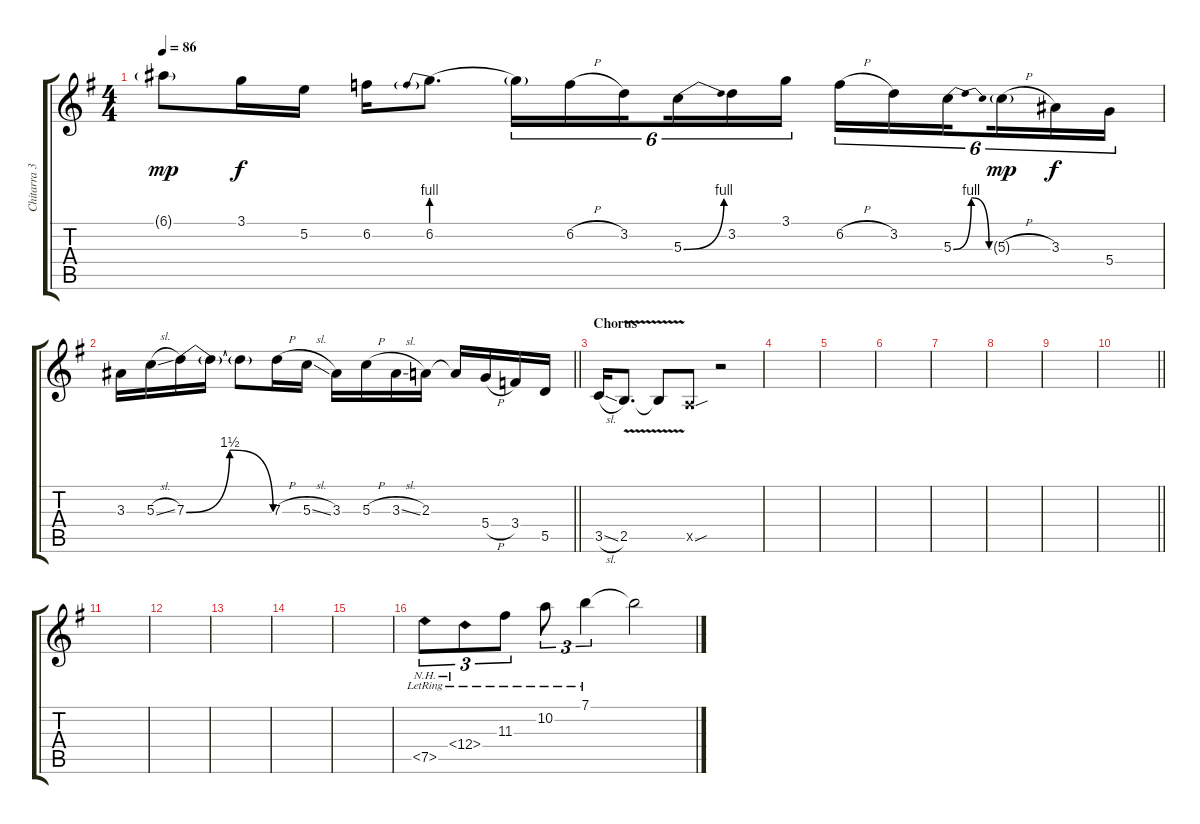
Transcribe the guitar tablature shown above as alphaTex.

\track ("Chitarra 3" "Chitarra 3") {instrument distortionguitar}
\staff {score tabs}
\tuning (E4 B3 G3 D3 A2 E2) {hide}
\ts (4 4)
\tempo 86
\clef g2
\ks g
6.1{g}.8{dy mp} 3.1.16{dy f} 5.2.16 6.2.16 6.2{be (prebend 0 4 60 4)}.8{d} 6.2{t}.16{tu (6 4)} 6.2{h}.16{tu (6 4)} 3.2.16{tu (6 4) beam splitsecondary} 5.3{be (bend 0 0 60 4)}.16{tu (6 4)} 3.2.16{tu (6 4)} 3.1.16{tu (6 4)} 6.2{h}.16{tu (6 4)} 3.2.16{tu (6 4)} 5.3{be (bendrelease 0 0 15 4 30 4 60 0)}.16{tu (6 4) beam splitsecondary} 5.3{h g}.16{tu (6 4) dy mp} 3.3.16{tu (6 4) dy f} 5.4.16{tu (6 4)} |
\barLineRight lightlight
3.3.16 5.3{sl}.16 7.3{be (bendrelease 0 0 15 6 30 6 60 0)}.16 7.3{t}.16 7.3{t}.8 7.3{h}.16 5.3{sl}.16 3.3.16 5.3{h}.16 3.3{sl}.16 2.3.16 2.3{t}.16 5.4{h}.16 3.4.16 5.5.16 |
\section ("" "Chorus")
3.5{sl}.16 2.5{v}.8{d} 2.5{t}.8 0.5{sou x}.8 r.2 |
|
|
|
|
|
|
\barLineRight lightlight
|
|
|
|
|
|
7.5{nh lr}.8{tu (3 2)} 12.4{nh lr}.8{tu (3 2)} 11.3{lr}.8{tu (3 2)} 10.2{lr}.8{tu (3 2)} 7.1{lr}.4{tu (3 2)} 7.1{t}.2
